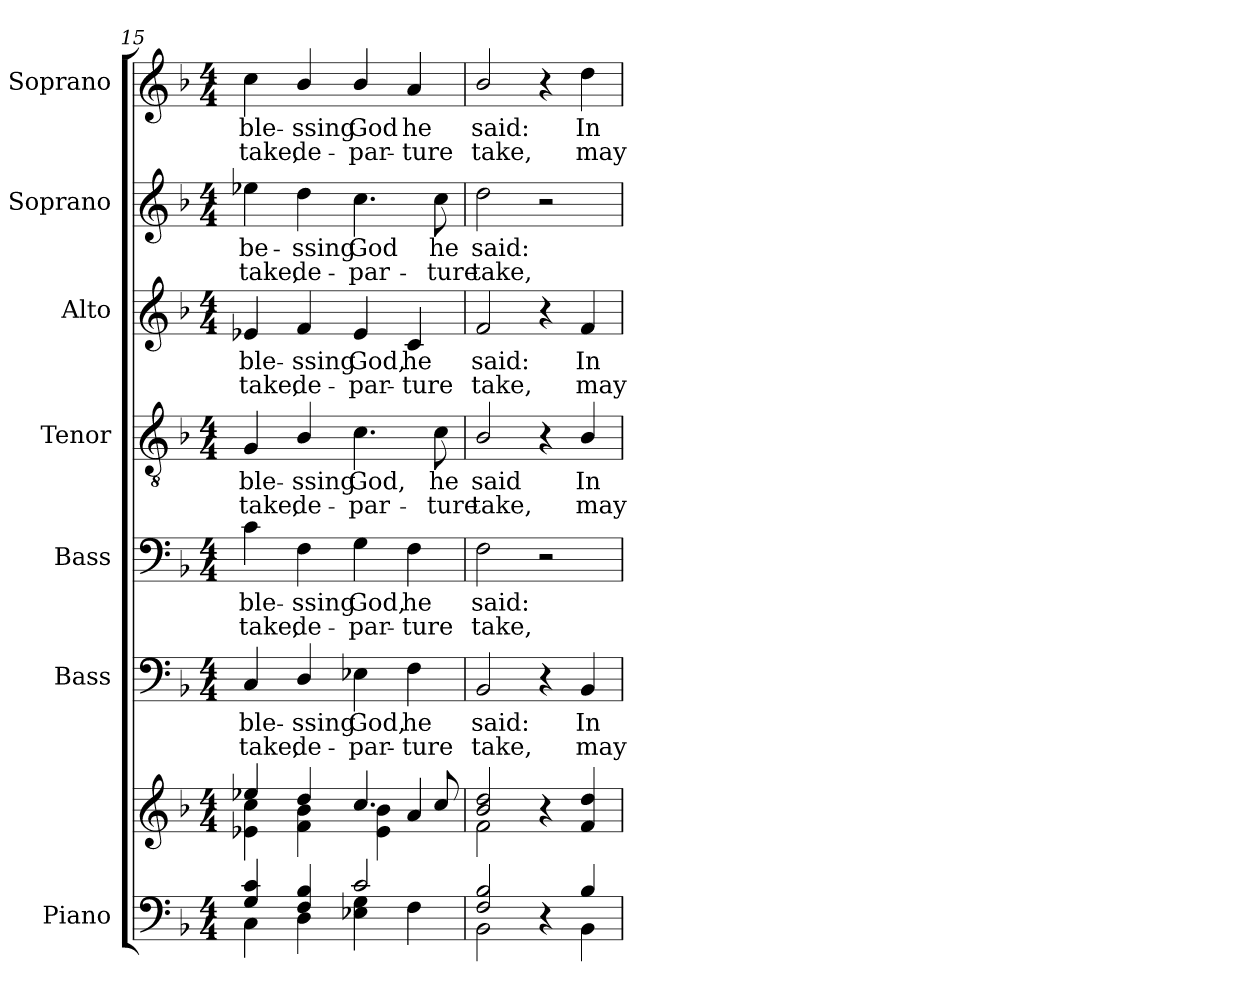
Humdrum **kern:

**kern	**kern	**kern	**text	**text	**kern	**text	**text	**kern	**text	**text	**kern	**text	**text	**kern	**text	**text	**kern	**text	**text
*part7	*part7	*part6	*part6	*part6	*part5	*part5	*part5	*part4	*part4	*part4	*part3	*part3	*part3	*part2	*part2	*part2	*part1	*part1	*part1
*staff8	*staff7	*staff6	*staff6	*staff6	*staff5	*staff5	*staff5	*staff4	*staff4	*staff4	*staff3	*staff3	*staff3	*staff2	*staff2	*staff2	*staff1	*staff1	*staff1
*I"Piano	*	*I"Bass	*	*	*I"Bass	*	*	*I"Tenor	*	*	*I"Alto	*	*	*I"Soprano	*	*	*I"Soprano	*	*
*	*	*I'B.	*	*	*I'B.	*	*	*I'T.	*	*	*I'A.	*	*	*I'S.	*	*	*I'S.	*	*
*clefF4	*clefG2	*clefF4	*	*	*clefF4	*	*	*clefGv2	*	*	*clefG2	*	*	*clefG2	*	*	*clefG2	*	*
*	*	*	*	*	*	*	*	*ITrd7c12	*	*	*	*	*	*	*	*	*	*	*
*k[b-]	*k[b-]	*k[b-]	*	*	*k[b-]	*	*	*k[b-]	*	*	*k[b-]	*	*	*k[b-]	*	*	*k[b-]	*	*
*F:	*F:	*F:	*	*	*F:	*	*	*F:	*	*	*F:	*	*	*F:	*	*	*F:	*	*
*M4/4	*M4/4	*M4/4	*	*	*M4/4	*	*	*M4/4	*	*	*M4/4	*	*	*M4/4	*	*	*M4/4	*	*
=15	=15	=15	=15	=15	=15	=15	=15	=15	=15	=15	=15	=15	=15	=15	=15	=15	=15	=15	=15
*^	*^	*	*	*	*	*	*	*	*	*	*	*	*	*	*	*	*	*	*
!	!	!	!	!	!LO:LY:b:color=#000000	!LO:LY:b:color=#000000	!	!	!	!	!	!	!	!	!	!	!	!	!	!	!
!	!	!	!	!	!	!	!	!LO:LY:b:color=#000000	!LO:LY:b:color=#000000	!	!	!	!	!	!	!	!	!	!	!	!
!	!	!	!	!	!	!	!	!	!	!	!LO:LY:b:color=#000000	!LO:LY:b:color=#000000	!	!	!	!	!	!	!	!	!
!	!	!	!	!	!	!	!	!	!	!	!	!	!	!LO:LY:b:color=#000000	!LO:LY:b:color=#000000	!	!	!	!	!	!
!	!	!	!	!	!	!	!	!	!	!	!	!	!	!	!	!	!LO:LY:b:color=#000000	!LO:LY:b:color=#000000	!	!	!
!	!	!	!	!	!	!	!	!	!	!	!	!	!	!	!	!	!	!	!	!LO:LY:b:color=#000000	!LO:LY:b:color=#000000
4Gi/ 4ci	4Ci\	4ee-Xi/	4e-Xi\ 4cci	4Ci/	ble-	take,	4ci\	ble-	take,	4GGi/	ble-	take,	4e-Xi/	ble-	take,	4ee-Xi\	be-	take,	4cci\	ble-	take,
!	!	!	!	!	!LO:LY:b:color=#000000	!LO:LY:b:color=#000000	!	!	!	!	!	!	!	!	!	!	!	!	!	!	!
!	!	!	!	!	!	!	!	!LO:LY:b:color=#000000	!LO:LY:b:color=#000000	!	!	!	!	!	!	!	!	!	!	!	!
!	!	!	!	!	!	!	!	!	!	!	!LO:LY:b:color=#000000	!LO:LY:b:color=#000000	!	!	!	!	!	!	!	!	!
!	!	!	!	!	!	!	!	!	!	!	!	!	!	!LO:LY:b:color=#000000	!LO:LY:b:color=#000000	!	!	!	!	!	!
!	!	!	!	!	!	!	!	!	!	!	!	!	!	!	!	!	!LO:LY:b:color=#000000	!LO:LY:b:color=#000000	!	!	!
!	!	!	!	!	!	!	!	!	!	!	!	!	!	!	!	!	!	!	!	!LO:LY:b:color=#000000	!LO:LY:b:color=#000000
4Fi/ 4B-i	4Di\	4ddi/	4fi\ 4b-i	4Di/	-ssing	de-	4Fi\	-ssing	de-	4BB-i/	-ssing	de-	4fi/	-ssing	de-	4ddi\	-ssing	de-	4b-i/	-ssing	de-
!	!	!	!	!	!LO:LY:b:color=#000000	!LO:LY:b:color=#000000	!	!	!	!	!	!	!	!	!	!	!	!	!	!	!
!	!	!	!	!	!	!	!	!LO:LY:b:color=#000000	!LO:LY:b:color=#000000	!	!	!	!	!	!	!	!	!	!	!	!
!	!	!	!	!	!	!	!	!	!	!	!LO:LY:b:color=#000000	!LO:LY:b:color=#000000	!	!	!	!	!	!	!	!	!
!	!	!	!	!	!	!	!	!	!	!	!	!	!	!LO:LY:b:color=#000000	!LO:LY:b:color=#000000	!	!	!	!	!	!
!	!	!	!	!	!	!	!	!	!	!	!	!	!	!	!	!	!LO:LY:b:color=#000000	!LO:LY:b:color=#000000	!	!	!
!	!	!	!	!	!	!	!	!	!	!	!	!	!	!	!	!	!	!	!	!LO:LY:b:color=#000000	!LO:LY:b:color=#000000
2ci/	4E-Xi\ 4Gi	4.cci/	4e-i\ 4b-i	4E-Xi\	God,	-par-	4Gi\	God,	-par-	4.Ci\	God,	-par-	4e-i/	God,	-par-	4.cci\	God	-par-	4b-i/	God	-par-
!	!	!	!	!	!LO:LY:b:color=#000000	!LO:LY:b:color=#000000	!	!	!	!	!	!	!	!	!	!	!	!	!	!	!
!	!	!	!	!	!	!	!	!LO:LY:b:color=#000000	!LO:LY:b:color=#000000	!	!	!	!	!	!	!	!	!	!	!	!
!	!	!	!	!	!	!	!	!	!	!	!	!	!	!LO:LY:b:color=#000000	!LO:LY:b:color=#000000	!	!	!	!	!	!
!	!	!	!	!	!	!	!	!	!	!	!	!	!	!	!	!	!	!	!	!LO:LY:b:color=#000000	!LO:LY:b:color=#000000
.	4Fi\	.	4ai/	4Fi\	he	-ture	4Fi\	he	-ture	.	.	.	4ci/	he	-ture	.	.	.	4ai/	he	-ture
!	!	!	!	!	!	!	!	!	!	!	!LO:LY:b:color=#000000	!LO:LY:b:color=#000000	!	!	!	!	!	!	!	!	!
!	!	!	!	!	!	!	!	!	!	!	!	!	!	!	!	!	!LO:LY:b:color=#000000	!LO:LY:b:color=#000000	!	!	!
.	.	8cci/	.	.	.	.	.	.	.	8Ci\	he	-ture	.	.	.	8cci\	he	-ture	.	.	.
=16	=16	=16	=16	=16	=16	=16	=16	=16	=16	=16	=16	=16	=16	=16	=16	=16	=16	=16	=16	=16	=16
!	!	!	!	!	!LO:LY:b:color=#000000	!LO:LY:b:color=#000000	!	!	!	!	!	!	!	!	!	!	!	!	!	!	!
!	!	!	!	!	!	!	!	!LO:LY:b:color=#000000	!LO:LY:b:color=#000000	!	!	!	!	!	!	!	!	!	!	!	!
!	!	!	!	!	!	!	!	!	!	!	!LO:LY:b:color=#000000	!LO:LY:b:color=#000000	!	!	!	!	!	!	!	!	!
!	!	!	!	!	!	!	!	!	!	!	!	!	!	!LO:LY:b:color=#000000	!LO:LY:b:color=#000000	!	!	!	!	!	!
!	!	!	!	!	!	!	!	!	!	!	!	!	!	!	!	!	!LO:LY:b:color=#000000	!LO:LY:b:color=#000000	!	!	!
!	!	!	!	!	!	!	!	!	!	!	!	!	!	!	!	!	!	!	!	!LO:LY:b:color=#000000	!LO:LY:b:color=#000000
2Fi/ 2B-i	2BB-i\	2b-i/ 2ddi	2fi\	2BB-i/	said:	take,	2Fi\	said:	take,	2BB-i/	said	take,	2fi/	said:	take,	2ddi\	said:	take,	2b-i/	said:	take,
4r	4ryy	4r	2ryy	4r	.	.	2r	.	.	4r	.	.	4r	.	.	2r	.	.	4r	.	.
!	!	!	!	!	!LO:LY:b:color=#000000	!LO:LY:b:color=#000000	!	!	!	!	!	!	!	!	!	!	!	!	!	!	!
!	!	!	!	!	!	!	!	!	!	!	!LO:LY:b:color=#000000	!LO:LY:b:color=#000000	!	!	!	!	!	!	!	!	!
!	!	!	!	!	!	!	!	!	!	!	!	!	!	!LO:LY:b:color=#000000	!LO:LY:b:color=#000000	!	!	!	!	!	!
!	!	!	!	!	!	!	!	!	!	!	!	!	!	!	!	!	!	!	!	!LO:LY:b:color=#000000	!LO:LY:b:color=#000000
4B-i/	4BB-i\	4fi/ 4ddi	.	4BB-i/	In	may	.	.	.	4BB-i/	In	may	4fi/	In	may	.	.	.	4ddi\	In	may
*v	*v	*	*	*	*	*	*	*	*	*	*	*	*	*	*	*	*	*	*	*	*
*	*v	*v	*	*	*	*	*	*	*	*	*	*	*	*	*	*	*	*	*	*
=	=	=	=	=	=	=	=	=	=	=	=	=	=	=	=	=	=	=	=
*-	*-	*-	*-	*-	*-	*-	*-	*-	*-	*-	*-	*-	*-	*-	*-	*-	*-	*-	*-
